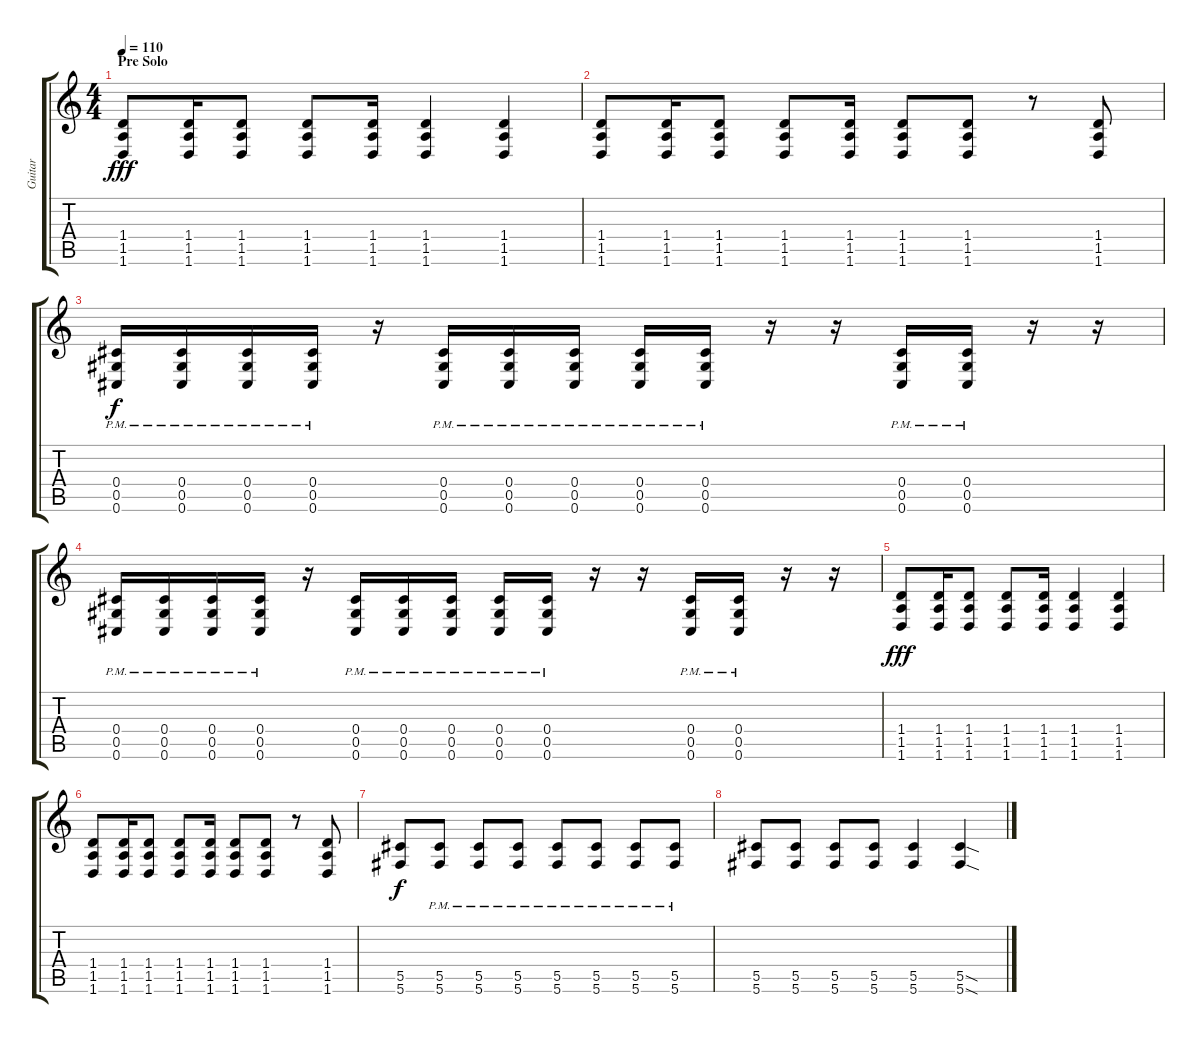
\track ("Guitar" "Guitar") {instrument distortionguitar}
\staff {score tabs}
\tuning (Eb4 Bb3 Gb3 Db3 Ab2 Db2) {hide}
\ts (4 4)
\section ("" "Pre Solo")
\tempo 110
\clef g2
\ks c
(1.4 1.5 1.6).8{dy fff} (1.4 1.5 1.6).16 (1.4 1.5 1.6).8 (1.4 1.5 1.6).8 (1.4 1.5 1.6).16 (1.4 1.5 1.6).4 (1.4 1.5 1.6).4 |
(1.4 1.5 1.6).8 (1.4 1.5 1.6).16 (1.4 1.5 1.6).8 (1.4 1.5 1.6).8 (1.4 1.5 1.6).16 (1.4 1.5 1.6).8 (1.4 1.5 1.6).8 r.8 (1.4 1.5 1.6).8 |
(0.4{pm} 0.5{pm} 0.6{pm}).16{dy f} (0.4{pm} 0.5{pm} 0.6{pm}).16 (0.4{pm} 0.5{pm} 0.6{pm}).16 (0.4{pm} 0.5{pm} 0.6{pm}).16 r.16 (0.4{pm} 0.5{pm} 0.6{pm}).16 (0.4{pm} 0.5{pm} 0.6{pm}).16 (0.4{pm} 0.5{pm} 0.6{pm}).16 (0.4{pm} 0.5{pm} 0.6{pm}).16 (0.4{pm} 0.5{pm} 0.6{pm}).16 r.16 r.16 (0.4{pm} 0.5{pm} 0.6{pm}).16 (0.4{pm} 0.5{pm} 0.6{pm}).16 r.16 r.16 |
(0.4{pm} 0.5{pm} 0.6{pm}).16 (0.4{pm} 0.5{pm} 0.6{pm}).16 (0.4{pm} 0.5{pm} 0.6{pm}).16 (0.4{pm} 0.5{pm} 0.6{pm}).16 r.16 (0.4{pm} 0.5{pm} 0.6{pm}).16 (0.4{pm} 0.5{pm} 0.6{pm}).16 (0.4{pm} 0.5{pm} 0.6{pm}).16 (0.4{pm} 0.5{pm} 0.6{pm}).16 (0.4{pm} 0.5{pm} 0.6{pm}).16 r.16 r.16 (0.4{pm} 0.5{pm} 0.6{pm}).16 (0.4{pm} 0.5{pm} 0.6{pm}).16 r.16 r.16 |
(1.4 1.5 1.6).8{dy fff} (1.4 1.5 1.6).16 (1.4 1.5 1.6).8 (1.4 1.5 1.6).8 (1.4 1.5 1.6).16 (1.4 1.5 1.6).4 (1.4 1.5 1.6).4 |
(1.4 1.5 1.6).8 (1.4 1.5 1.6).16 (1.4 1.5 1.6).8 (1.4 1.5 1.6).8 (1.4 1.5 1.6).16 (1.4 1.5 1.6).8 (1.4 1.5 1.6).8 r.8 (1.4 1.5 1.6).8 |
(5.5 5.6).8{dy f} (5.5{pm} 5.6{pm}).8 (5.5{pm} 5.6{pm}).8 (5.5{pm} 5.6{pm}).8 (5.5{pm} 5.6{pm}).8 (5.5{pm} 5.6{pm}).8 (5.5{pm} 5.6{pm}).8 (5.5{pm} 5.6{pm}).8 |
(5.5 5.6).8 (5.5 5.6).8 (5.5 5.6).8 (5.5 5.6).8 (5.5 5.6).4 (5.5{sod} 5.6{sod}).4
